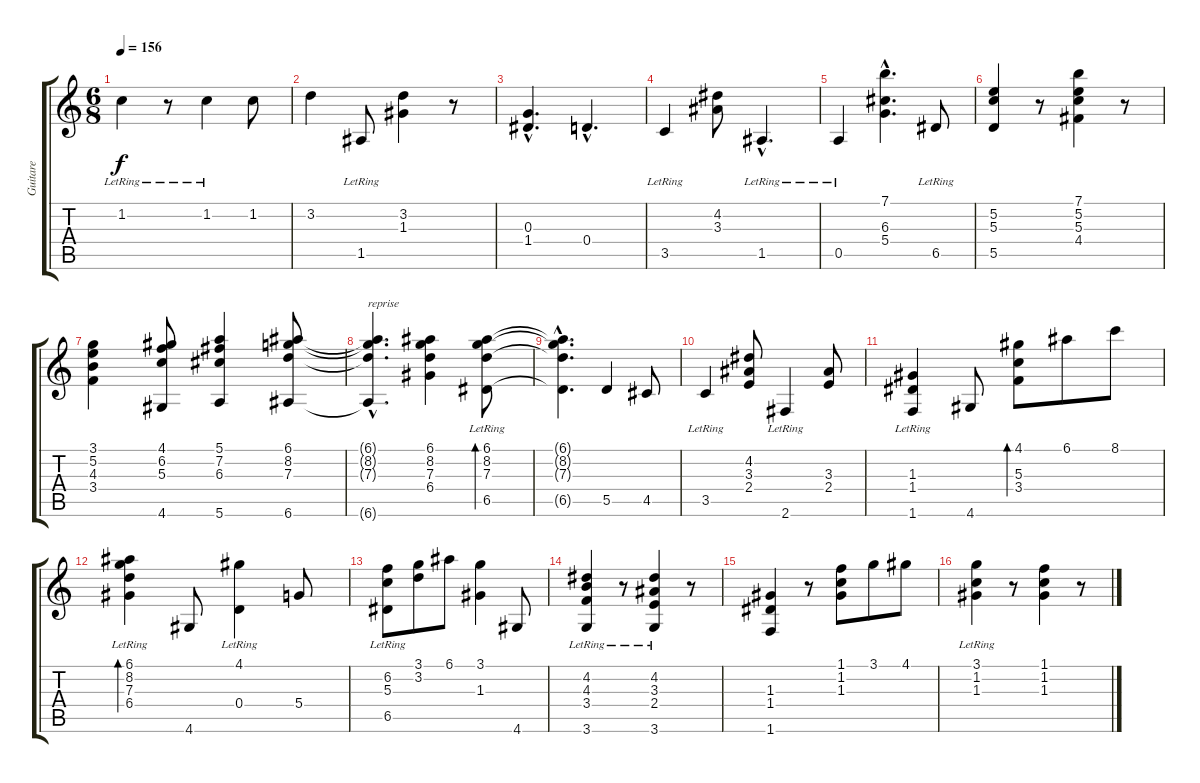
\track ("Guitare" "Guitare") {instrument electricguitarmuted}
\staff {score tabs}
\tuning (E4 B3 G3 D3 A2 E2) {hide}
\ts (6 8)
\tempo 156
\clef g2
\ks c
1.2{lr}.4{dy f} r.8 1.2{lr}.4 1.2.8 |
3.2.4 1.5{lr}.8 (3.2 1.3).4 r.8 |
(0.3{hac} 1.4{hac}).4{d} 0.4{hac}.4{d} |
3.5{lr}.4 (4.2 3.3).8 1.5{hac lr}.4{d} |
0.5{lr}.4 (7.1{hac} 6.3{hac} 5.4{hac}).4{d} 6.5{lr}.8 |
(5.2 5.3 5.5).4 r.8 (7.1 5.2 5.3 4.4).4 r.8 |
(3.1 5.2 4.3 3.4).4 (4.1 6.2 5.3 4.6).8 (5.1 7.2 6.3 5.6).4 (6.1 8.2 7.3 6.6).8 |
(6.1{hac t} 8.2{hac t} 7.3{hac t} 6.6{hac t}).4{d txt "reprise"} (6.1 8.2 7.3 6.4).4 (6.1 8.2 7.3 6.5{lr}).8{bd 240} |
(6.1{hac t} 8.2{hac t} 7.3{hac t} 6.5{hac t}).4{d} 5.5.4 4.5.8 |
3.5{lr}.4 (4.2 3.3 2.4).8 2.6{lr}.4 (3.3 2.4).8 |
(1.3 1.4 1.6{lr}).4 4.6.8 (4.1 5.3 3.4).8{bd 480} 6.1.8 8.1.8 |
(6.1 8.2 7.3 6.4{lr}).4{bd 120} 4.6.8 (4.1 0.4{lr}).4 5.4.8 |
(6.2 5.3 6.5{lr}).8 (3.1 3.2).8 6.1.8 (3.1 1.3).4 4.6.8 |
(4.2 4.3 3.4 3.6{lr}).4 r.8 (4.2 3.3 2.4 3.6{lr}).4 r.8 |
(1.3 1.4 1.6).4 r.8 (1.1 1.2 1.3).8 3.1.8 4.1.8 |
(3.1 1.2 1.3{lr}).4 r.8 (1.1 1.2 1.3).4 r.8
